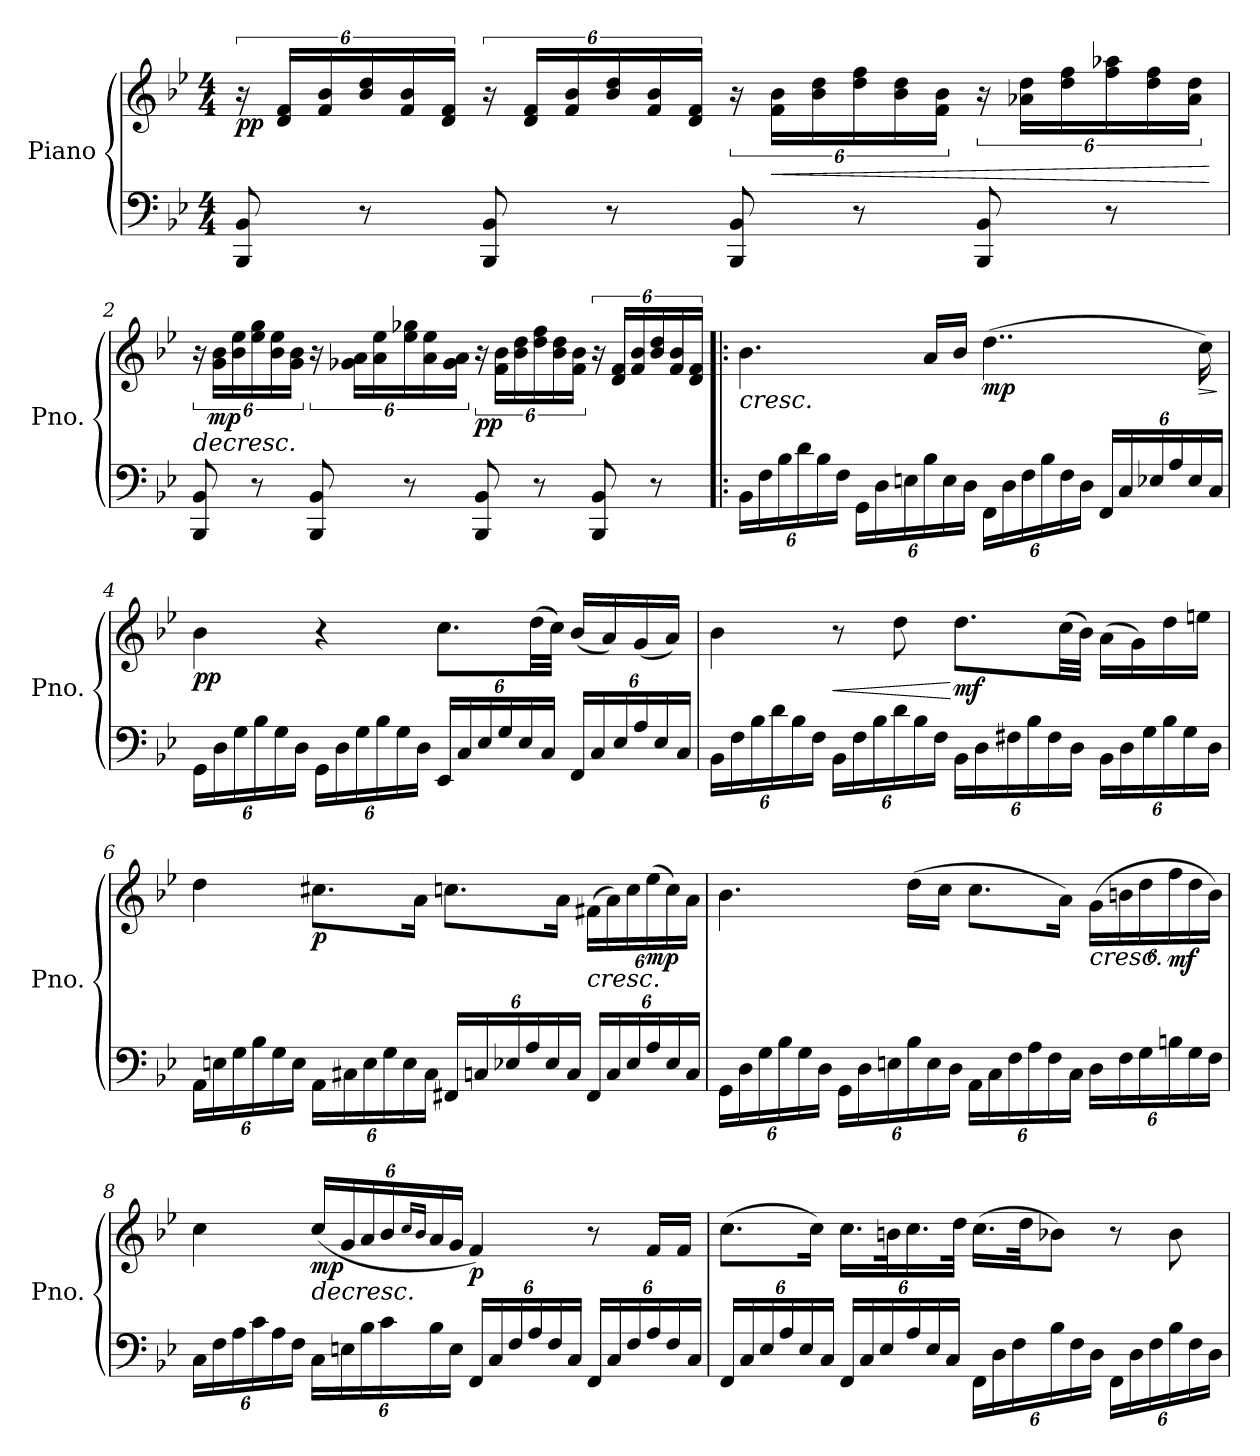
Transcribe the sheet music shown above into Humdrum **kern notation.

**kern	**kern	**dynam
*part1	*part1	*part1
*staff2	*staff1	*staff1/2
*I"Piano	*	*
*I'Pno.	*	*
*clefF4	*clefG2	*
*k[b-e-]	*k[b-e-]	*
*M4/4	*M4/4	*
*MM40	*MM40	*
=1	=1	=1
!	!	!LO:DY:b
8BBB-/ 8BB-/	24r	pp
.	24d/ 24f/LL	.
.	24f/ 24b-/	.
8r	24b-/ 24dd/	.
.	24f/ 24b-/	.
.	24d/ 24f/JJ	.
8BBB-/ 8BB-/	24r	.
.	24d/ 24f/LL	.
.	24f/ 24b-/	.
8r	24b-/ 24dd/	.
.	24f/ 24b-/	.
.	24d/ 24f/JJ	.
8BBB-/ 8BB-/	24r	.
!	!	!LO:HP:b
.	24f\ 24b-\LL	<
.	24b-\ 24dd\	.
8r	24dd\ 24ff\	.
.	24b-\ 24dd\	.
.	24f\ 24b-\JJ	.
8BBB-/ 8BB-/	24r	.
.	24a-X\ 24dd\LL	.
.	24dd\ 24ff\	.
8r	24ff\ 24aa-X\	.
.	24dd\ 24ff\	.
.	24a-\ 24dd\JJ	.
.	.	[
!!LO:LB:g=z
=2	=2	=2
!	!	!LO:HP:b
8BBB-/ 8BB-/	24r	>
!	!	!LO:DY:b
.	24g\ 24b-\LL	mp
.	24b-\ 24ee-\	.
8r	24ee-\ 24gg\	.
.	24b-\ 24ee-\	.
.	24g\ 24b-\JJ	.
8BBB-/ 8BB-/	24r	.
.	24g-X\ 24a\LL	.
.	24a\ 24ee-\	.
8r	24ee-\ 24gg-X\	.
.	24a\ 24ee-\	.
.	24g-\ 24a\JJ	.
!	!	!LO:DY:n=1:b
8BBB-/ 8BB-/	24r	] pp
.	24f\ 24b-\LL	.
.	24b-\ 24dd\	.
8r	24dd\ 24ff\	.
.	24b-\ 24dd\	.
.	24f\ 24b-\JJ	.
8BBB-/ 8BB-/	24r	.
*	*MM35	*
.	24d/ 24f/LL	.
.	24f/ 24b-/	.
8r	24b-/ 24dd/	.
.	24f/ 24b-/	.
*	*MM30	*
.	24d/ 24f/JJ	.
!!LO:LB:g=z
=3!|:	=3!|:	=3!|:
*Xbrackettup	*	*
*	*MM40	*
!	!	!LO:HP:b
24BB-\LL	4.b-\	<
24F\	.	.
24B-\	.	.
24d\	.	.
24B-\	.	.
24F\JJ	.	.
24GG\LL	.	.
24D\	.	.
24En\	.	.
24B-\	16a/LL	.
24E\	.	.
.	16b-/JJ	.
24D\JJ	.	.
!	!	!LO:DY:b
24FF\LL	(4..dd\	mp
24D\	.	.
24F\	.	.
24B-\	.	.
24F\	.	.
24D\JJ	.	.
24FF/LL	.	.
24C/	.	.
24E-X/	.	.
24A/	.	.
24E-/	.	.
!	!	!LO:HP:n=1:b
.	16cc\)	[ >
24C/JJ	.	.
.	.	]
!!LO:LB:g=z
=4	=4	=4
!	!	!LO:DY:b
24GG\LL	4b-\	pp
24D\	.	.
24G\	.	.
24B-\	.	.
24G\	.	.
24D\JJ	.	.
24GG\LL	4r	.
24D\	.	.
24G\	.	.
24B-\	.	.
24G\	.	.
24D\JJ	.	.
24EE-/LL	8.cc\L	.
24C/	.	.
24E-/	.	.
24G/	.	.
24E-/	.	.
.	(32dd\LL	.
24C/JJ	.	.
.	32cc\JJJ)	.
*	*MM35	*
24FF/LL	(16b-/LL	.
24C/	.	.
.	16a/)	.
24E-/	.	.
24A/	(16g/	.
24E-/	.	.
.	16a/JJ)	.
24C/JJ	.	.
!!LO:LB:g=z
=5	=5	=5
*	*MM40	*
24BB-\LL	4b-\	.
24F\	.	.
24B-\	.	.
24d\	.	.
24B-\	.	.
24F\JJ	.	.
!	!	!LO:HP:b
24BB-\LL	8r	<
24F\	.	.
24B-\	.	.
24d\	8dd\	.
24B-\	.	.
24F\JJ	.	.
!	!	!LO:DY:n=1:b
24BB-\LL	8.dd\L	[ mf
24D\	.	.
24F#X\	.	.
24B-\	.	.
24F#\	.	.
.	(32cc\LL	.
24D\JJ	.	.
.	32b-\JJJ)	.
24BB-\LL	(16a\LL	.
24D\	.	.
.	16g\)	.
24G\	.	.
24B-\	16dd\	.
24G\	.	.
.	16een\JJ	.
24D\JJ	.	.
!!LO:PB:g=z
=6	=6	=6
24AA\LL	4dd\	.
24En\	.	.
24G\	.	.
24B-\	.	.
24G\	.	.
24E\JJ	.	.
!	!	!LO:DY:b
24AA\LL	8.cc#X\L	p
24C#X\	.	.
24E\	.	.
24G\	.	.
24E\	.	.
.	16a\Jk	.
24C#\JJ	.	.
24FF#X/LL	8.ccn\L	.
24Cn/	.	.
24E-X/	.	.
24A/	.	.
24E-/	.	.
.	16a\Jk	.
24C/JJ	.	.
*	*Xbrackettup	*
!	!	!LO:HP:b
24FF#/LL	(24f#X\LL	<
24C/	24a\)	.
24E-/	24cc\	.
!	!	!LO:DY:b
24A/	(24ee-\	mp
24E-/	24cc\)	.
24C/JJ	24a\JJ	.
.	.	[
!!LO:LB:g=z
=7	=7	=7
24GG\LL	4.b-\	.
24D\	.	.
24G\	.	.
24B-\	.	.
24G\	.	.
24D\JJ	.	.
24GG\LL	.	.
24D\	.	.
24En\	.	.
24B-\	(16dd\LL	.
24E\	.	.
.	16cc\JJ	.
24D\JJ	.	.
24AA\LL	8.cc\L	.
24C\	.	.
24F\	.	.
24A\	.	.
24F\	.	.
.	16a\Jk)	.
24C\JJ	.	.
!	!	!LO:HP:b
24D\LL	(24g\LL	<
24F\	24bn\	.
24G\	24dd\	.
!	!	!LO:DY:b
24Bn\	24ff\	mf
24G\	24dd\	.
24F\JJ	24b\JJ)	.
.	.	[
!!LO:LB:g=z
=8	=8	=8
24C\LL	4cc\	.
24F\	.	.
24A\	.	.
24c\	.	.
24A\	.	.
24F\JJ	.	.
!	!	!LO:HP:b
!	!	!LO:DY:n=1:b
24C\LL	(24cc/LL	> mp
24En\	24g/	.
24B-\	24a/	.
24c\	24b-/	.
.	16qcc/LL	.
.	16qb-/JJ	.
24B-\	24a/	.
24E\JJ	24g/JJ	.
!	!	!LO:DY:n=2:b
24FF/LL	4f/)	p
24C/	.	.
24F/	.	.
24A/	.	.
24F/	.	.
24C/JJ	.	.
24FF/LL	8r	]
24C/	.	.
24F/	.	.
24A/	16f/LL	.
24F/	.	.
.	16f/JJ	.
24C/JJ	.	.
!!LO:LB:g=z
=9	=9	=9
24FF/LL	(8.cc\L	.
24C/	.	.
24E-/	.	.
24A/	.	.
24E-/	.	.
.	16cc\Jk)	.
24C/JJ	.	.
24FF/LL	16.cc\LL	.
24C/	.	.
24E-/	.	.
.	32bn\K	.
24A/	16.cc\	.
24E-/	.	.
24C/JJ	.	.
.	32dd\JJk	.
24FF\LL	(16.cc\LL	.
24D\	.	.
24F\	.	.
.	32dd\JK	.
24B-\	8b-X\J)	.
24F\	.	.
24D\JJ	.	.
24FF\LL	8r	.
24D\	.	.
24F\	.	.
24B-\	8b-\	.
24F\	.	.
24D\JJ	.	.
=	=	=
*-	*-	*-
